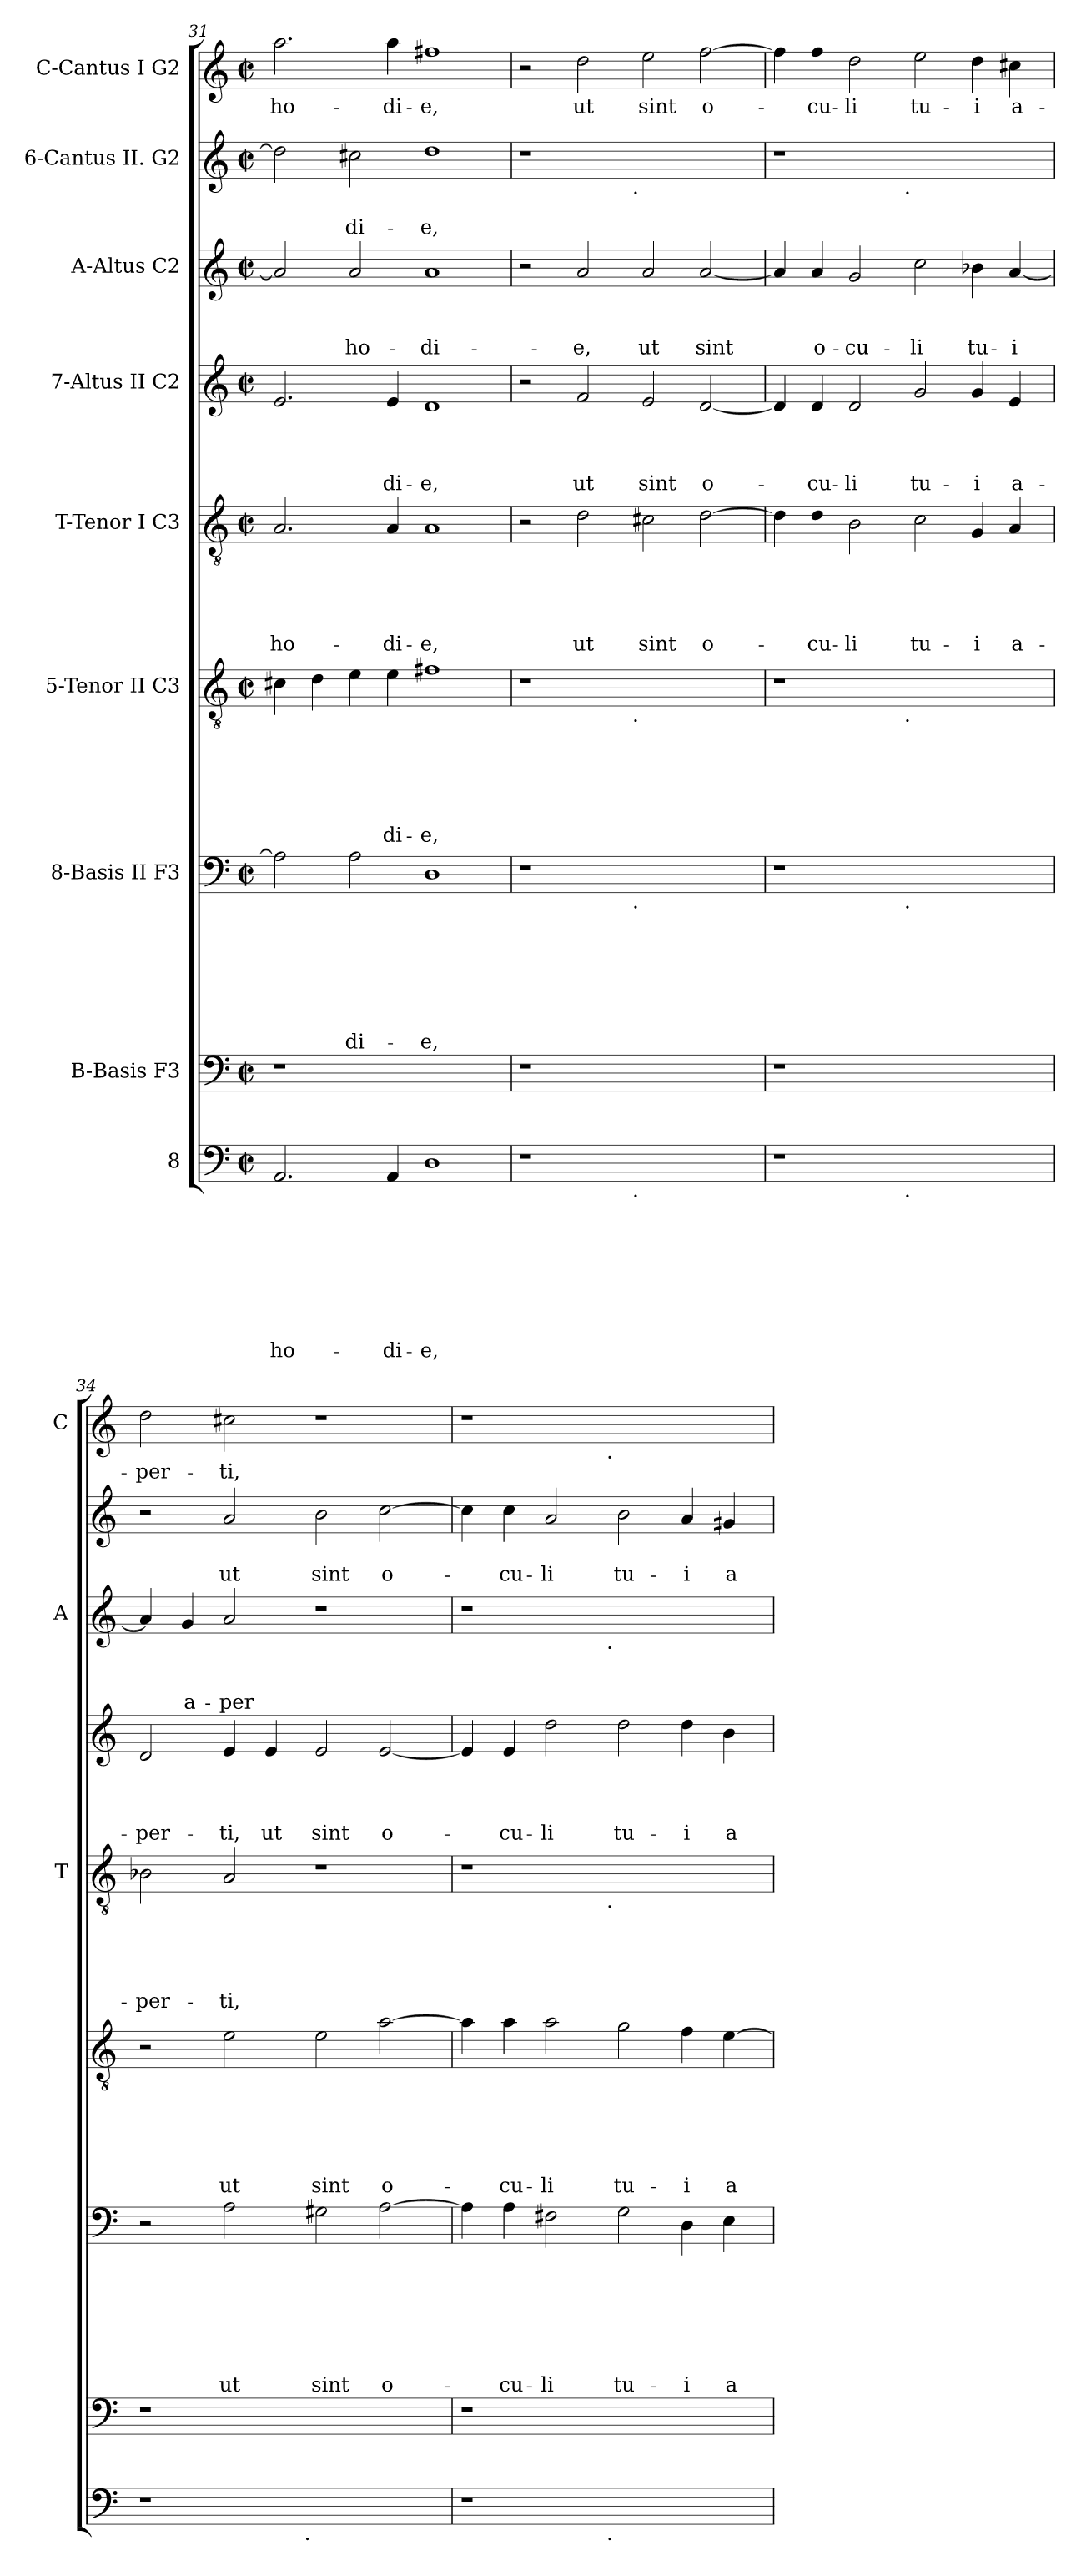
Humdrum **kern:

**kern	**text	**text	**text	**text	**text	**text	**text	**text	**kern	**kern	**text	**text	**text	**text	**text	**text	**text	**kern	**text	**text	**text	**text	**text	**text	**kern	**text	**text	**text	**text	**text	**kern	**text	**text	**text	**text	**kern	**text	**text	**text	**kern	**text	**text	**kern	**text
*part9	*part9	*part9	*part9	*part9	*part9	*part9	*part9	*part9	*part8	*part7	*part7	*part7	*part7	*part7	*part7	*part7	*part7	*part6	*part6	*part6	*part6	*part6	*part6	*part6	*part5	*part5	*part5	*part5	*part5	*part5	*part4	*part4	*part4	*part4	*part4	*part3	*part3	*part3	*part3	*part2	*part2	*part2	*part1	*part1
*staff9	*staff9	*staff9	*staff9	*staff9	*staff9	*staff9	*staff9	*staff9	*staff8	*staff7	*staff7	*staff7	*staff7	*staff7	*staff7	*staff7	*staff7	*staff6	*staff6	*staff6	*staff6	*staff6	*staff6	*staff6	*staff5	*staff5	*staff5	*staff5	*staff5	*staff5	*staff4	*staff4	*staff4	*staff4	*staff4	*staff3	*staff3	*staff3	*staff3	*staff2	*staff2	*staff2	*staff1	*staff1
*I"8	*	*	*	*	*	*	*	*	*I"B-Basis F3	*I"8-Basis II F3	*	*	*	*	*	*	*	*I"5-Tenor II C3	*	*	*	*	*	*	*I"T-Tenor I C3	*	*	*	*	*	*I"7-Altus II C2	*	*	*	*	*I"A-Altus C2	*	*	*	*I"6-Cantus II. G2	*	*	*I"C-Cantus I G2	*
*	*	*	*	*	*	*	*	*	*	*	*	*	*	*	*	*	*	*	*	*	*	*	*	*	*I'T	*	*	*	*	*	*	*	*	*	*	*I'A	*	*	*	*	*	*	*I'C	*
*clefF4	*	*	*	*	*	*	*	*	*clefF4	*clefF4	*	*	*	*	*	*	*	*clefGv2	*	*	*	*	*	*	*clefGv2	*	*	*	*	*	*clefG2	*	*	*	*	*clefG2	*	*	*	*clefG2	*	*	*clefG2	*
*k[]	*	*	*	*	*	*	*	*	*k[]	*k[]	*	*	*	*	*	*	*	*k[]	*	*	*	*	*	*	*k[]	*	*	*	*	*	*k[]	*	*	*	*	*k[]	*	*	*	*k[]	*	*	*k[]	*
*C:	*	*	*	*	*	*	*	*	*C:	*C:	*	*	*	*	*	*	*	*C:	*	*	*	*	*	*	*C:	*	*	*	*	*	*C:	*	*	*	*	*C:	*	*	*	*C:	*	*	*C:	*
*M2/2	*	*	*	*	*	*	*	*	*M2/2	*M2/2	*	*	*	*	*	*	*	*M2/2	*	*	*	*	*	*	*M2/2	*	*	*	*	*	*M2/2	*	*	*	*	*M2/2	*	*	*	*M2/2	*	*	*M2/2	*
*met(c|)	*	*	*	*	*	*	*	*	*met(c|)	*met(c|)	*	*	*	*	*	*	*	*met(c|)	*	*	*	*	*	*	*met(c|)	*	*	*	*	*	*met(c|)	*	*	*	*	*met(c|)	*	*	*	*met(c|)	*	*	*met(c|)	*
=31	=31	=31	=31	=31	=31	=31	=31	=31	=31	=31	=31	=31	=31	=31	=31	=31	=31	=31	=31	=31	=31	=31	=31	=31	=31	=31	=31	=31	=31	=31	=31	=31	=31	=31	=31	=31	=31	=31	=31	=31	=31	=31	=31	=31
!	!	!	!	!	!	!	!	!LO:LY:b	!	!	!	!	!	!	!	!	!	!	!	!	!	!	!	!	!	!	!	!	!	!LO:LY:b	!	!	!	!	!	!	!	!	!	!	!	!	!	!LO:LY:b
2.AA/	.	.	.	.	.	.	.	ho-	1r	2A\]	.	.	.	.	.	.	.	4c#X\	.	.	.	.	.	.	2.A/	.	.	.	.	ho-	2.e/	.	.	.	.	2a/]	.	.	.	2dd\]	.	.	2.aa\	ho-
.	.	.	.	.	.	.	.	.	.	.	.	.	.	.	.	.	.	4d\	.	.	.	.	.	.	.	.	.	.	.	.	.	.	.	.	.	.	.	.	.	.	.	.	.	.
!	!	!	!	!	!	!	!	!	!	!	!	!	!	!	!	!	!LO:LY:b	!	!	!	!	!	!	!	!	!	!	!	!	!	!	!	!	!	!	!	!	!	!LO:LY:b	!	!	!LO:LY:b	!	!
.	.	.	.	.	.	.	.	.	.	2A\	.	.	.	.	.	.	-di-	4e\	.	.	.	.	.	.	.	.	.	.	.	.	.	.	.	.	.	2a/	.	.	ho-	2cc#X\	.	-di-	.	.
!	!	!	!	!	!	!	!	!LO:LY:b	!	!	!	!	!	!	!	!	!	!	!	!	!	!	!	!LO:LY:b	!	!	!	!	!	!LO:LY:b	!	!	!	!	!LO:LY:b	!	!	!	!	!	!	!	!	!LO:LY:b
4AA/	.	.	.	.	.	.	.	-di-	.	.	.	.	.	.	.	.	.	4e\	.	.	.	.	.	-di-	4A/	.	.	.	.	-di-	4e/	.	.	.	-di-	.	.	.	.	.	.	.	4aa\	-di-
!	!	!	!	!	!	!	!	!LO:LY:b	!	!	!	!	!	!	!	!	!LO:LY:b	!	!	!	!	!	!	!LO:LY:b	!	!	!	!	!	!LO:LY:b	!	!	!	!	!LO:LY:b	!	!	!	!LO:LY:b	!	!	!LO:LY:b	!	!LO:LY:b
1D	.	.	.	.	.	.	.	-e,	1ryy	1D	.	.	.	.	.	.	-e,	1f#X	.	.	.	.	.	-e,	1A	.	.	.	.	-e,	1d	.	.	.	-e,	1a	.	.	-di-	1dd	.	-e,	1ff#X	-e,
!!LO:PB:g=z
=32	=32	=32	=32	=32	=32	=32	=32	=32	=32	=32	=32	=32	=32	=32	=32	=32	=32	=32	=32	=32	=32	=32	=32	=32	=32	=32	=32	=32	=32	=32	=32	=32	=32	=32	=32	=32	=32	=32	=32	=32	=32	=32	=32	=32
*^	*	*	*	*	*	*	*	*	*	*^	*	*	*	*	*	*	*	*^	*	*	*	*	*	*	*	*	*	*	*	*	*	*	*	*	*	*	*	*	*	*^	*	*	*	*
1r	2ryy	.	.	.	.	.	.	.	.	1r	1r	2ryy	.	.	.	.	.	.	.	1r	2ryy	.	.	.	.	.	.	2r	.	.	.	.	.	2r	.	.	.	.	2r	.	.	.	1r	2ryy	.	.	2r	.
!	!	!	!	!	!	!	!	!	!	!	!	!	!	!	!	!	!	!	!	!	!	!	!	!	!	!	!	!	!	!	!	!	!LO:LY:b	!	!	!	!	!LO:LY:b	!	!	!	!LO:LY:b	!	!	!	!	!	!LO:LY:b
.	4...ryy	.	.	.	.	.	.	.	.	.	.	4...ryy	.	.	.	.	.	.	.	.	4...ryy	.	.	.	.	.	.	2d\	.	.	.	.	ut	2f/	.	.	.	ut	2a/	.	.	-e,	.	4...ryy	.	.	2dd\	ut
!	!	!	!	!	!	!	!	!	!	!	!	!	!	!	!	!	!	!	!	!	!	!	!	!	!	!	!	!	!	!	!	!	!	!	!	!	!	!	!	!	!	!	!	!LO:TX:b:t=.	!	!	!	!
!	!	!	!	!	!	!	!	!	!	!	!	!	!	!	!	!	!	!	!	!	!LO:TX:b:t=.	!	!	!	!	!	!	!	!	!	!	!	!	!	!	!	!	!	!	!	!	!	!	!	!	!	!	!
!	!	!	!	!	!	!	!	!	!	!	!	!LO:TX:b:t=.	!	!	!	!	!	!	!	!	!	!	!	!	!	!	!	!	!	!	!	!	!	!	!	!	!	!	!	!	!	!	!	!	!	!	!	!
!	!LO:TX:b:t=.	!	!	!	!	!	!	!	!	!	!	!	!	!	!	!	!	!	!	!	!	!	!	!	!	!	!	!	!	!	!	!	!	!	!	!	!	!	!	!	!	!	!	!	!	!	!	!
.	1ryy	.	.	.	.	.	.	.	.	.	.	1ryy	.	.	.	.	.	.	.	.	1ryy	.	.	.	.	.	.	.	.	.	.	.	.	.	.	.	.	.	.	.	.	.	.	1ryy	.	.	.	.
!	!	!	!	!	!	!	!	!	!	!	!	!	!	!	!	!	!	!	!	!	!	!	!	!	!	!	!	!	!	!	!	!	!LO:LY:b	!	!	!	!	!LO:LY:b	!	!	!	!LO:LY:b	!	!	!	!	!	!LO:LY:b
1ryy	.	.	.	.	.	.	.	.	.	1ryy	1ryy	.	.	.	.	.	.	.	.	1ryy	.	.	.	.	.	.	.	2c#X\	.	.	.	.	sint	2e/	.	.	.	sint	2a/	.	.	ut	1ryy	.	.	.	2ee\	sint
!	!	!	!	!	!	!	!	!	!	!	!	!	!	!	!	!	!	!	!	!	!	!	!	!	!	!	!	!	!	!	!	!	!LO:LY:b	!	!	!	!	!LO:LY:b	!	!	!	!LO:LY:b	!	!	!	!	!	!LO:LY:b
.	.	.	.	.	.	.	.	.	.	.	.	.	.	.	.	.	.	.	.	.	.	.	.	.	.	.	.	[>2d\	.	.	.	.	o-	[<2d/	.	.	.	o-	[<2a/	.	.	sint	.	.	.	.	[>2ff\	o-
.	32ryy	.	.	.	.	.	.	.	.	.	.	32ryy	.	.	.	.	.	.	.	.	32ryy	.	.	.	.	.	.	.	.	.	.	.	.	.	.	.	.	.	.	.	.	.	.	32ryy	.	.	.	.
=33	=33	=33	=33	=33	=33	=33	=33	=33	=33	=33	=33	=33	=33	=33	=33	=33	=33	=33	=33	=33	=33	=33	=33	=33	=33	=33	=33	=33	=33	=33	=33	=33	=33	=33	=33	=33	=33	=33	=33	=33	=33	=33	=33	=33	=33	=33	=33	=33
1r	2ryy	.	.	.	.	.	.	.	.	1r	1r	2ryy	.	.	.	.	.	.	.	1r	2ryy	.	.	.	.	.	.	4d\]	.	.	.	.	.	4d/]	.	.	.	.	4a/]	.	.	.	1r	2ryy	.	.	4ff\]	.
!	!	!	!	!	!	!	!	!	!	!	!	!	!	!	!	!	!	!	!	!	!	!	!	!	!	!	!	!	!	!	!	!	!LO:LY:b	!	!	!	!	!LO:LY:b	!	!	!	!LO:LY:b	!	!	!	!	!	!LO:LY:b
.	.	.	.	.	.	.	.	.	.	.	.	.	.	.	.	.	.	.	.	.	.	.	.	.	.	.	.	4d\	.	.	.	.	-cu-	4d/	.	.	.	-cu-	4a/	.	.	o-	.	.	.	.	4ff\	-cu-
!	!	!	!	!	!	!	!	!	!	!	!	!	!	!	!	!	!	!	!	!	!	!	!	!	!	!	!	!	!	!	!	!	!LO:LY:b	!	!	!	!	!LO:LY:b	!	!	!	!LO:LY:b	!	!	!	!	!	!LO:LY:b
.	4...ryy	.	.	.	.	.	.	.	.	.	.	4...ryy	.	.	.	.	.	.	.	.	4...ryy	.	.	.	.	.	.	2B\	.	.	.	.	-li	2d/	.	.	.	-li	2g/	.	.	-cu-	.	4...ryy	.	.	2dd\	-li
!	!	!	!	!	!	!	!	!	!	!	!	!	!	!	!	!	!	!	!	!	!	!	!	!	!	!	!	!	!	!	!	!	!	!	!	!	!	!	!	!	!	!	!	!LO:TX:b:t=.	!	!	!	!
!	!	!	!	!	!	!	!	!	!	!	!	!	!	!	!	!	!	!	!	!	!LO:TX:b:t=.	!	!	!	!	!	!	!	!	!	!	!	!	!	!	!	!	!	!	!	!	!	!	!	!	!	!	!
!	!	!	!	!	!	!	!	!	!	!	!	!LO:TX:b:t=.	!	!	!	!	!	!	!	!	!	!	!	!	!	!	!	!	!	!	!	!	!	!	!	!	!	!	!	!	!	!	!	!	!	!	!	!
!	!LO:TX:b:t=.	!	!	!	!	!	!	!	!	!	!	!	!	!	!	!	!	!	!	!	!	!	!	!	!	!	!	!	!	!	!	!	!	!	!	!	!	!	!	!	!	!	!	!	!	!	!	!
.	1ryy	.	.	.	.	.	.	.	.	.	.	1ryy	.	.	.	.	.	.	.	.	1ryy	.	.	.	.	.	.	.	.	.	.	.	.	.	.	.	.	.	.	.	.	.	.	1ryy	.	.	.	.
!	!	!	!	!	!	!	!	!	!	!	!	!	!	!	!	!	!	!	!	!	!	!	!	!	!	!	!	!	!	!	!	!	!LO:LY:b	!	!	!	!	!LO:LY:b	!	!	!	!LO:LY:b	!	!	!	!	!	!LO:LY:b
1ryy	.	.	.	.	.	.	.	.	.	1ryy	1ryy	.	.	.	.	.	.	.	.	1ryy	.	.	.	.	.	.	.	2c\	.	.	.	.	tu-	2g/	.	.	.	tu-	2cc\	.	.	-li	1ryy	.	.	.	2ee\	tu-
!	!	!	!	!	!	!	!	!	!	!	!	!	!	!	!	!	!	!	!	!	!	!	!	!	!	!	!	!	!	!	!	!	!LO:LY:b	!	!	!	!	!LO:LY:b	!	!	!	!LO:LY:b	!	!	!	!	!	!LO:LY:b
.	.	.	.	.	.	.	.	.	.	.	.	.	.	.	.	.	.	.	.	.	.	.	.	.	.	.	.	4G/	.	.	.	.	-i	4g/	.	.	.	-i	4b-X\	.	.	tu-	.	.	.	.	4dd\	-i
!	!	!	!	!	!	!	!	!	!	!	!	!	!	!	!	!	!	!	!	!	!	!	!	!	!	!	!	!	!	!	!	!	!LO:LY:b	!	!	!	!	!LO:LY:b	!	!	!	!LO:LY:b	!	!	!	!	!	!LO:LY:b
.	.	.	.	.	.	.	.	.	.	.	.	.	.	.	.	.	.	.	.	.	.	.	.	.	.	.	.	4A/	.	.	.	.	a-	4e/	.	.	.	a-	[<4a/	.	.	-i	.	.	.	.	4cc#X\	a-
.	32ryy	.	.	.	.	.	.	.	.	.	.	32ryy	.	.	.	.	.	.	.	.	32ryy	.	.	.	.	.	.	.	.	.	.	.	.	.	.	.	.	.	.	.	.	.	.	32ryy	.	.	.	.
=34	=34	=34	=34	=34	=34	=34	=34	=34	=34	=34	=34	=34	=34	=34	=34	=34	=34	=34	=34	=34	=34	=34	=34	=34	=34	=34	=34	=34	=34	=34	=34	=34	=34	=34	=34	=34	=34	=34	=34	=34	=34	=34	=34	=34	=34	=34	=34	=34
!	!	!	!	!	!	!	!	!	!	!	!	!	!	!	!	!	!	!	!	!	!	!	!	!	!	!	!	!	!	!	!	!	!LO:LY:b	!	!	!	!	!LO:LY:b	!	!	!	!	!	!	!	!	!	!LO:LY:b
*	*	*	*	*	*	*	*	*	*	*	*v	*v	*	*	*	*	*	*	*	*	*	*	*	*	*	*	*	*	*	*	*	*	*	*	*	*	*	*	*	*	*	*	*v	*v	*	*	*	*
*	*	*	*	*	*	*	*	*	*	*	*	*	*	*	*	*	*	*	*v	*v	*	*	*	*	*	*	*	*	*	*	*	*	*	*	*	*	*	*	*	*	*	*	*	*	*	*
1r	2ryy	.	.	.	.	.	.	.	.	1r	2r	.	.	.	.	.	.	.	2r	.	.	.	.	.	.	2B-X\	.	.	.	.	-per-	2d/	.	.	.	-per-	4a/]	.	.	.	2r	.	.	2dd\	-per-
!	!	!	!	!	!	!	!	!	!	!	!	!	!	!	!	!	!	!	!	!	!	!	!	!	!	!	!	!	!	!	!	!	!	!	!	!	!	!	!	!LO:LY:b	!	!	!	!	!
.	.	.	.	.	.	.	.	.	.	.	.	.	.	.	.	.	.	.	.	.	.	.	.	.	.	.	.	.	.	.	.	.	.	.	.	.	4g/	.	.	a-	.	.	.	.	.
!	!	!	!	!	!	!	!	!	!	!	!	!	!	!	!	!	!	!LO:LY:b	!	!	!	!	!	!	!LO:LY:b	!	!	!	!	!	!LO:LY:b	!	!	!	!	!LO:LY:b	!	!	!	!LO:LY:b	!	!	!LO:LY:b	!	!LO:LY:b
.	4...ryy	.	.	.	.	.	.	.	.	.	2A\	.	.	.	.	.	.	ut	2e\	.	.	.	.	.	ut	2A/	.	.	.	.	-ti,	4e/	.	.	.	-ti,	2a/	.	.	-per-	2a/	.	ut	2cc#X\	-ti,
!	!	!	!	!	!	!	!	!	!	!	!	!	!	!	!	!	!	!	!	!	!	!	!	!	!	!	!	!	!	!	!	!	!	!	!	!LO:LY:b	!	!	!	!	!	!	!	!	!
.	.	.	.	.	.	.	.	.	.	.	.	.	.	.	.	.	.	.	.	.	.	.	.	.	.	.	.	.	.	.	.	4e/	.	.	.	ut	.	.	.	.	.	.	.	.	.
!	!LO:TX:b:t=.	!	!	!	!	!	!	!	!	!	!	!	!	!	!	!	!	!	!	!	!	!	!	!	!	!	!	!	!	!	!	!	!	!	!	!	!	!	!	!	!	!	!	!	!
.	1ryy	.	.	.	.	.	.	.	.	.	.	.	.	.	.	.	.	.	.	.	.	.	.	.	.	.	.	.	.	.	.	.	.	.	.	.	.	.	.	.	.	.	.	.	.
!	!	!	!	!	!	!	!	!	!	!	!	!	!	!	!	!	!	!LO:LY:b	!	!	!	!	!	!	!LO:LY:b	!	!	!	!	!	!	!	!	!	!	!LO:LY:b	!	!	!	!	!	!	!LO:LY:b	!	!
1ryy	.	.	.	.	.	.	.	.	.	1ryy	2G#X\	.	.	.	.	.	.	sint	2e\	.	.	.	.	.	sint	1r	.	.	.	.	.	2e/	.	.	.	sint	1r	.	.	.	2b\	.	sint	1r	.
!	!	!	!	!	!	!	!	!	!	!	!	!	!	!	!	!	!	!LO:LY:b	!	!	!	!	!	!	!LO:LY:b	!	!	!	!	!	!	!	!	!	!	!LO:LY:b	!	!	!	!	!	!	!LO:LY:b	!	!
.	.	.	.	.	.	.	.	.	.	.	[>2A\	.	.	.	.	.	.	o-	[>2a\	.	.	.	.	.	o-	.	.	.	.	.	.	[<2e/	.	.	.	o-	.	.	.	.	[>2cc\	.	o-	.	.
.	32ryy	.	.	.	.	.	.	.	.	.	.	.	.	.	.	.	.	.	.	.	.	.	.	.	.	.	.	.	.	.	.	.	.	.	.	.	.	.	.	.	.	.	.	.	.
=35	=35	=35	=35	=35	=35	=35	=35	=35	=35	=35	=35	=35	=35	=35	=35	=35	=35	=35	=35	=35	=35	=35	=35	=35	=35	=35	=35	=35	=35	=35	=35	=35	=35	=35	=35	=35	=35	=35	=35	=35	=35	=35	=35	=35	=35
*	*	*	*	*	*	*	*	*	*	*	*	*	*	*	*	*	*	*	*	*	*	*	*	*	*	*^	*	*	*	*	*	*	*	*	*	*	*^	*	*	*	*	*	*	*^	*
1r	2ryy	.	.	.	.	.	.	.	.	1r	4A\]	.	.	.	.	.	.	.	4a\]	.	.	.	.	.	.	1r	2ryy	.	.	.	.	.	4e/]	.	.	.	.	1r	2ryy	.	.	.	4cc\]	.	.	1r	2ryy	.
!	!	!	!	!	!	!	!	!	!	!	!	!	!	!	!	!	!	!LO:LY:b	!	!	!	!	!	!	!LO:LY:b	!	!	!	!	!	!	!	!	!	!	!	!LO:LY:b	!	!	!	!	!	!	!	!LO:LY:b	!	!	!
.	.	.	.	.	.	.	.	.	.	.	4A\	.	.	.	.	.	.	-cu-	4a\	.	.	.	.	.	-cu-	.	.	.	.	.	.	.	4e/	.	.	.	-cu-	.	.	.	.	.	4cc\	.	-cu-	.	.	.
!	!	!	!	!	!	!	!	!	!	!	!	!	!	!	!	!	!	!LO:LY:b	!	!	!	!	!	!	!LO:LY:b	!	!	!	!	!	!	!	!	!	!	!	!LO:LY:b	!	!	!	!	!	!	!	!LO:LY:b	!	!	!
.	4...ryy	.	.	.	.	.	.	.	.	.	2F#X\	.	.	.	.	.	.	-li	2a\	.	.	.	.	.	-li	.	4...ryy	.	.	.	.	.	2dd\	.	.	.	-li	.	4...ryy	.	.	.	2a/	.	-li	.	4...ryy	.
!	!	!	!	!	!	!	!	!	!	!	!	!	!	!	!	!	!	!	!	!	!	!	!	!	!	!	!	!	!	!	!	!	!	!	!	!	!	!	!	!	!	!	!	!	!	!	!LO:TX:b:t=.	!
!	!	!	!	!	!	!	!	!	!	!	!	!	!	!	!	!	!	!	!	!	!	!	!	!	!	!	!	!	!	!	!	!	!	!	!	!	!	!	!LO:TX:b:t=.	!	!	!	!	!	!	!	!	!
!	!	!	!	!	!	!	!	!	!	!	!	!	!	!	!	!	!	!	!	!	!	!	!	!	!	!	!LO:TX:b:t=.	!	!	!	!	!	!	!	!	!	!	!	!	!	!	!	!	!	!	!	!	!
!	!LO:TX:b:t=.	!	!	!	!	!	!	!	!	!	!	!	!	!	!	!	!	!	!	!	!	!	!	!	!	!	!	!	!	!	!	!	!	!	!	!	!	!	!	!	!	!	!	!	!	!	!	!
.	1ryy	.	.	.	.	.	.	.	.	.	.	.	.	.	.	.	.	.	.	.	.	.	.	.	.	.	1ryy	.	.	.	.	.	.	.	.	.	.	.	1ryy	.	.	.	.	.	.	.	1ryy	.
!	!	!	!	!	!	!	!	!	!	!	!	!	!	!	!	!	!	!LO:LY:b	!	!	!	!	!	!	!LO:LY:b	!	!	!	!	!	!	!	!	!	!	!	!LO:LY:b	!	!	!	!	!	!	!	!LO:LY:b	!	!	!
1ryy	.	.	.	.	.	.	.	.	.	1ryy	2G\	.	.	.	.	.	.	tu-	2g\	.	.	.	.	.	tu-	1ryy	.	.	.	.	.	.	2dd\	.	.	.	tu-	1ryy	.	.	.	.	2b\	.	tu-	1ryy	.	.
!	!	!	!	!	!	!	!	!	!	!	!	!	!	!	!	!	!	!LO:LY:b	!	!	!	!	!	!	!LO:LY:b	!	!	!	!	!	!	!	!	!	!	!	!LO:LY:b	!	!	!	!	!	!	!	!LO:LY:b	!	!	!
.	.	.	.	.	.	.	.	.	.	.	4D\	.	.	.	.	.	.	-i	4f\	.	.	.	.	.	-i	.	.	.	.	.	.	.	4dd\	.	.	.	-i	.	.	.	.	.	4a/	.	-i	.	.	.
!	!	!	!	!	!	!	!	!	!	!	!	!	!	!	!	!	!	!LO:LY:b	!	!	!	!	!	!	!LO:LY:b	!	!	!	!	!	!	!	!	!	!	!	!LO:LY:b	!	!	!	!	!	!	!	!LO:LY:b	!	!	!
.	.	.	.	.	.	.	.	.	.	.	4E\	.	.	.	.	.	.	a-	[>4e\	.	.	.	.	.	a-	.	.	.	.	.	.	.	4b\	.	.	.	a-	.	.	.	.	.	4g#X/	.	a-	.	.	.
.	32ryy	.	.	.	.	.	.	.	.	.	.	.	.	.	.	.	.	.	.	.	.	.	.	.	.	.	32ryy	.	.	.	.	.	.	.	.	.	.	.	32ryy	.	.	.	.	.	.	.	32ryy	.
*v	*v	*	*	*	*	*	*	*	*	*	*	*	*	*	*	*	*	*	*	*	*	*	*	*	*	*v	*v	*	*	*	*	*	*	*	*	*	*	*v	*v	*	*	*	*	*	*	*v	*v	*
=	=	=	=	=	=	=	=	=	=	=	=	=	=	=	=	=	=	=	=	=	=	=	=	=	=	=	=	=	=	=	=	=	=	=	=	=	=	=	=	=	=	=	=	=
*-	*-	*-	*-	*-	*-	*-	*-	*-	*-	*-	*-	*-	*-	*-	*-	*-	*-	*-	*-	*-	*-	*-	*-	*-	*-	*-	*-	*-	*-	*-	*-	*-	*-	*-	*-	*-	*-	*-	*-	*-	*-	*-	*-	*-
